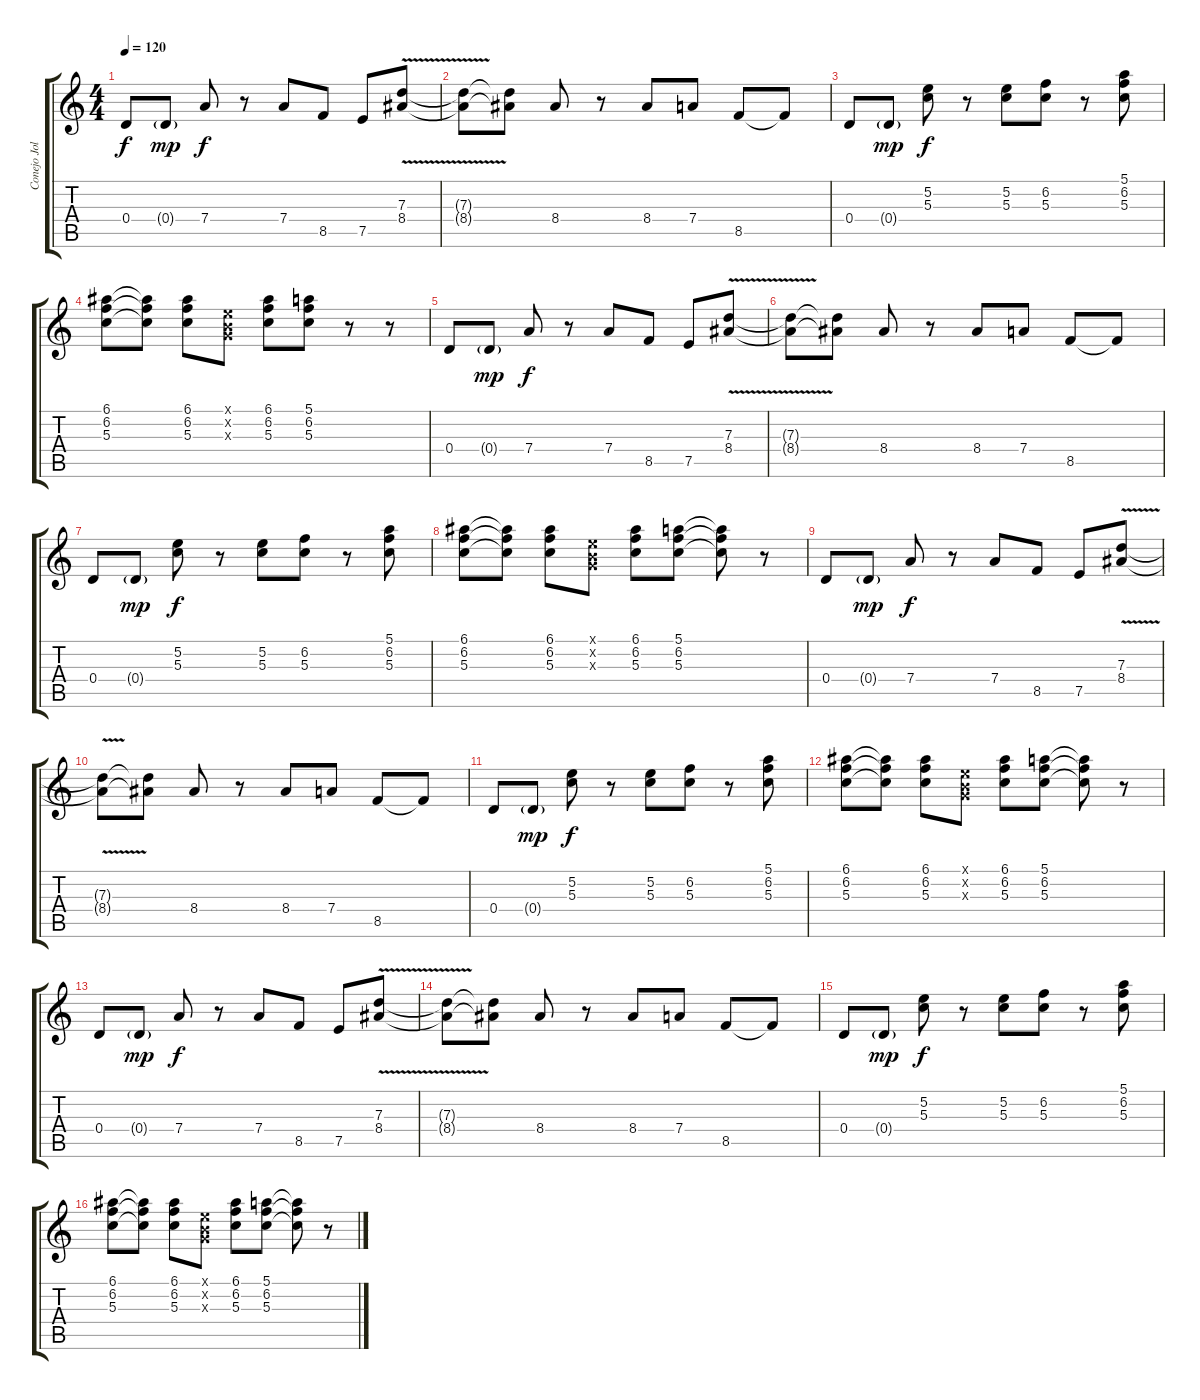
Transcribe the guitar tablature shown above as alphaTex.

\track ("Conejo Jolivet" "Conejo Jol") {instrument electricguitarclean}
\staff {score tabs}
\tuning (E4 B3 G3 D3 A2 E2) {hide}
\ts (4 4)
\tempo 120
\clef g2
\ks c
0.4.8{dy f instrument electricguitarclean} 0.4{g}.8{dy mp} 7.4.8{dy f} r.8 7.4.8 8.5.8 7.5.8 (7.3{v} 8.4{v}).8 |
(7.3{t} 8.4{t}).8 (7.3{t} 8.4{t}).8 8.4.8 r.8 8.4.8 7.4.8 8.5.8 8.5{t}.8 |
0.4.8 0.4{g}.8{dy mp} (5.2 5.3).8{dy f} r.8 (5.2 5.3).8 (6.2 5.3).8 r.8 (5.1 6.2 5.3).8 |
(6.1 6.2 5.3).8 (6.1{t} 6.2{t} 5.3{t}).8 (6.1 6.2 5.3).8 (0.1{x} 0.2{x} 0.3{x}).8 (6.1 6.2 5.3).8 (5.1 6.2 5.3).8 r.8 r.8 |
0.4.8 0.4{g}.8{dy mp} 7.4.8{dy f} r.8 7.4.8 8.5.8 7.5.8 (7.3{v} 8.4{v}).8 |
(7.3{t} 8.4{t}).8 (7.3{t} 8.4{t}).8 8.4.8 r.8 8.4.8 7.4.8 8.5.8 8.5{t}.8 |
0.4.8 0.4{g}.8{dy mp} (5.2 5.3).8{dy f} r.8 (5.2 5.3).8 (6.2 5.3).8 r.8 (5.1 6.2 5.3).8 |
(6.1 6.2 5.3).8 (6.1{t} 6.2{t} 5.3{t}).8 (6.1 6.2 5.3).8 (0.1{x} 0.2{x} 0.3{x}).8 (6.1 6.2 5.3).8 (5.1 6.2 5.3).8 (5.1{t} 6.2{t} 5.3{t}).8 r.8 |
0.4.8 0.4{g}.8{dy mp} 7.4.8{dy f} r.8 7.4.8 8.5.8 7.5.8 (7.3{v} 8.4{v}).8 |
(7.3{t} 8.4{t}).8 (7.3{t} 8.4{t}).8 8.4.8 r.8 8.4.8 7.4.8 8.5.8 8.5{t}.8 |
0.4.8 0.4{g}.8{dy mp} (5.2 5.3).8{dy f} r.8 (5.2 5.3).8 (6.2 5.3).8 r.8 (5.1 6.2 5.3).8 |
(6.1 6.2 5.3).8 (6.1{t} 6.2{t} 5.3{t}).8 (6.1 6.2 5.3).8 (0.1{x} 0.2{x} 0.3{x}).8 (6.1 6.2 5.3).8 (5.1 6.2 5.3).8 (5.1{t} 6.2{t} 5.3{t}).8 r.8 |
0.4.8 0.4{g}.8{dy mp} 7.4.8{dy f} r.8 7.4.8 8.5.8 7.5.8 (7.3{v} 8.4{v}).8 |
(7.3{t} 8.4{t}).8 (7.3{t} 8.4{t}).8 8.4.8 r.8 8.4.8 7.4.8 8.5.8 8.5{t}.8 |
0.4.8 0.4{g}.8{dy mp} (5.2 5.3).8{dy f} r.8 (5.2 5.3).8 (6.2 5.3).8 r.8 (5.1 6.2 5.3).8 |
(6.1 6.2 5.3).8 (6.1{t} 6.2{t} 5.3{t}).8 (6.1 6.2 5.3).8 (0.1{x} 0.2{x} 0.3{x}).8 (6.1 6.2 5.3).8 (5.1 6.2 5.3).8 (5.1{t} 6.2{t} 5.3{t}).8 r.8
